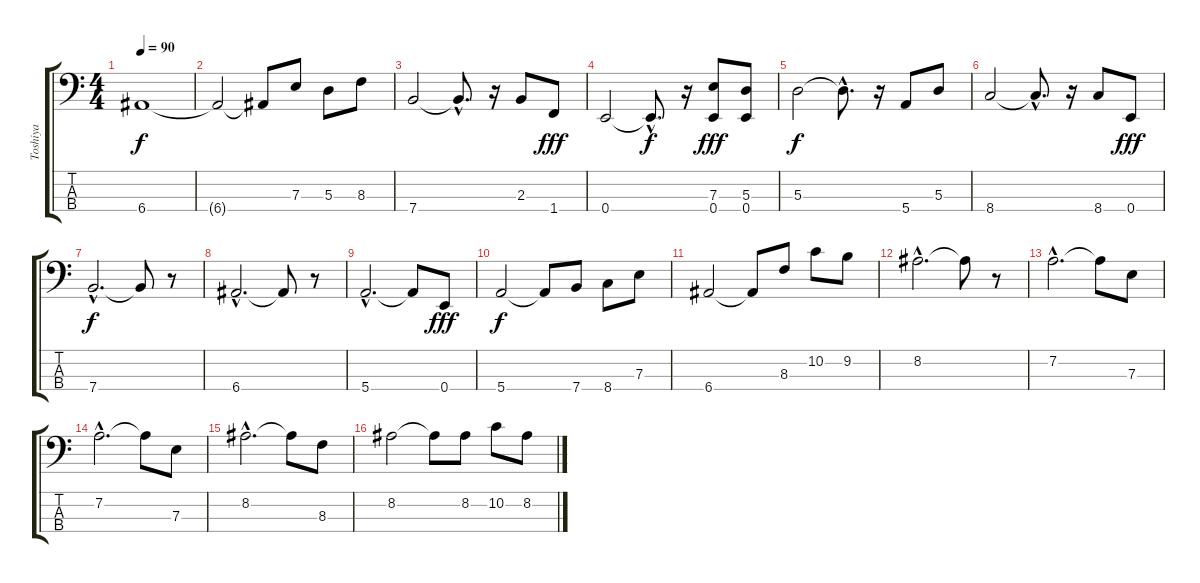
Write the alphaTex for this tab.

\track ("Toshiya" "Toshiya") {instrument electricbasspick}
\staff {score tabs}
\tuning (G2 D2 A1 E1) {hide}
\ts (4 4)
\tempo 90
\clef f4
\ks c
6.4.1{dy f} |
6.4{t}.2 6.4{t}.8 7.3.8 5.3.8 8.3.8 |
7.4.2 7.4{hac t}.8{d} r.16 2.3.8 1.4.8{dy fff} |
0.4.2 0.4{hac t}.8{d dy f} r.16 (7.3 0.4).8{dy fff} (5.3 0.4).8 |
5.3.2{dy f} 5.3{hac t}.8{d} r.16 5.4.8 5.3.8 |
8.4.2 8.4{hac t}.8{d} r.16 8.4.8 0.4.8{dy fff} |
7.4{hac}.2{d dy f} 7.4{t}.8 r.8 |
6.4{hac}.2{d} 6.4{t}.8 r.8 |
5.4{hac}.2{d} 5.4{t}.8 0.4.8{dy fff} |
5.4.2{dy f} 5.4{t}.8 7.4.8 8.4.8 7.3.8 |
6.4.2 6.4{t}.8 8.3.8 10.2.8 9.2.8 |
8.2{hac}.2{d} 8.2{t}.8 r.8 |
7.2{hac}.2{d} 7.2{t}.8 7.3.8 |
7.2{hac}.2{d} 7.2{t}.8 7.3.8 |
8.2{hac}.2{d} 8.2{t}.8 8.3.8 |
8.2.2 8.2{t}.8 8.2.8 10.2.8 8.2.8
